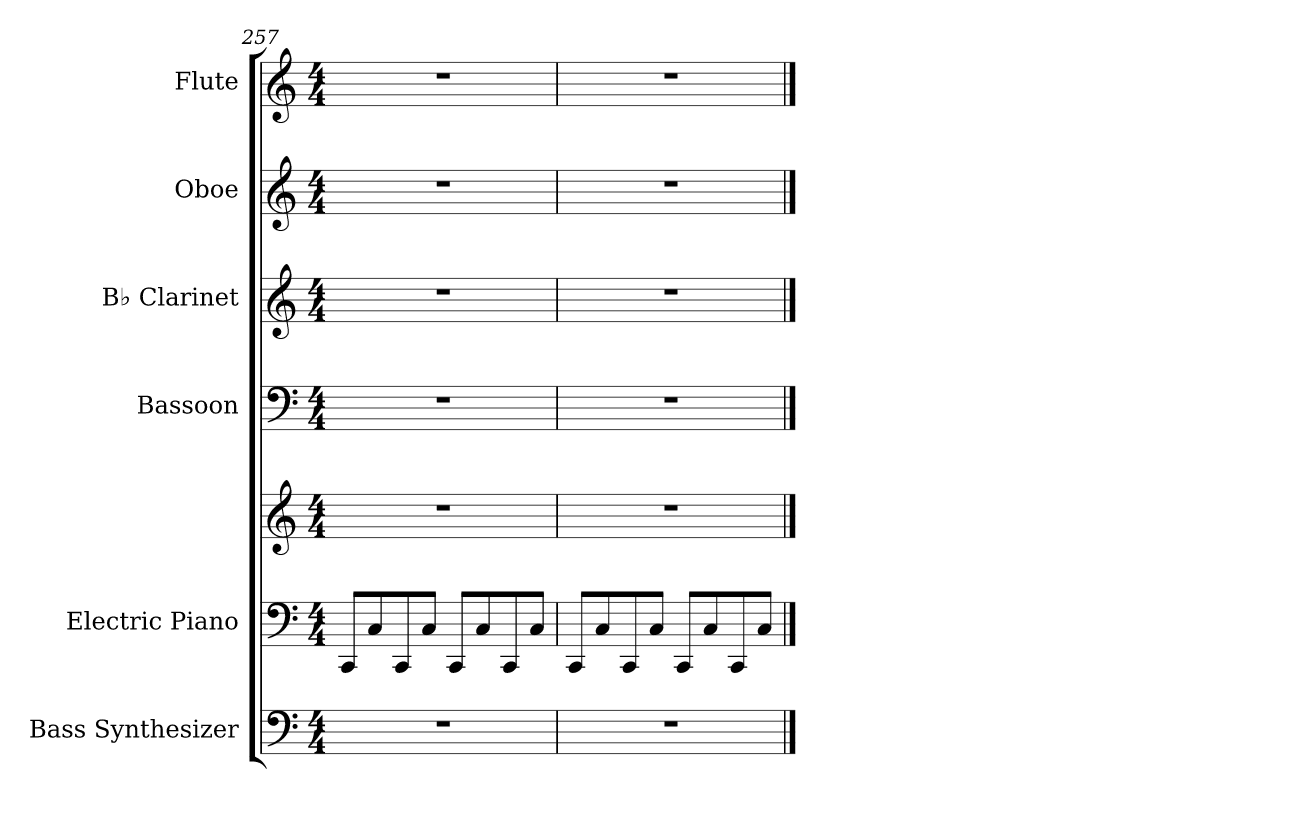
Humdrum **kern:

**kern	**kern	**kern	**kern	**kern	**kern	**kern
*part6	*part5	*part5	*part4	*part3	*part2	*part1
*staff7	*staff6	*staff5	*staff4	*staff3	*staff2	*staff1
*I"Bass Synthesizer	*I"Electric Piano	*	*I"Bassoon	*I"B♭ Clarinet	*I"Oboe	*I"Flute
*I'Synth.	*I'El. Pno.	*	*I'Bsn.	*I'B♭ Cl.	*I'Ob.	*I'Fl.
*clefF4	*clefF4	*clefG2	*clefF4	*clefG2	*clefG2	*clefG2
*	*	*	*	*ITrd1c2	*	*
*k[]	*k[]	*k[]	*k[]	*k[b-e-]	*k[]	*k[]
*M4/4	*M4/4	*M4/4	*M4/4	*M4/4	*M4/4	*M4/4
=257	=257	=257	=257	=257	=257	=257
1r	8CC/L	1r	1r	1r	1r	1r
.	8C/	.	.	.	.	.
.	8CC/	.	.	.	.	.
.	8C/J	.	.	.	.	.
.	8CC/L	.	.	.	.	.
.	8C/	.	.	.	.	.
.	8CC/	.	.	.	.	.
.	8C/J	.	.	.	.	.
=258	=258	=258	=258	=258	=258	=258
1r	8CC/L	1r	1r	1r	1r	1r
.	8C/	.	.	.	.	.
.	8CC/	.	.	.	.	.
.	8C/J	.	.	.	.	.
.	8CC/L	.	.	.	.	.
.	8C/	.	.	.	.	.
.	8CC/	.	.	.	.	.
.	8C/J	.	.	.	.	.
==	==	==	==	==	==	==
*-	*-	*-	*-	*-	*-	*-
